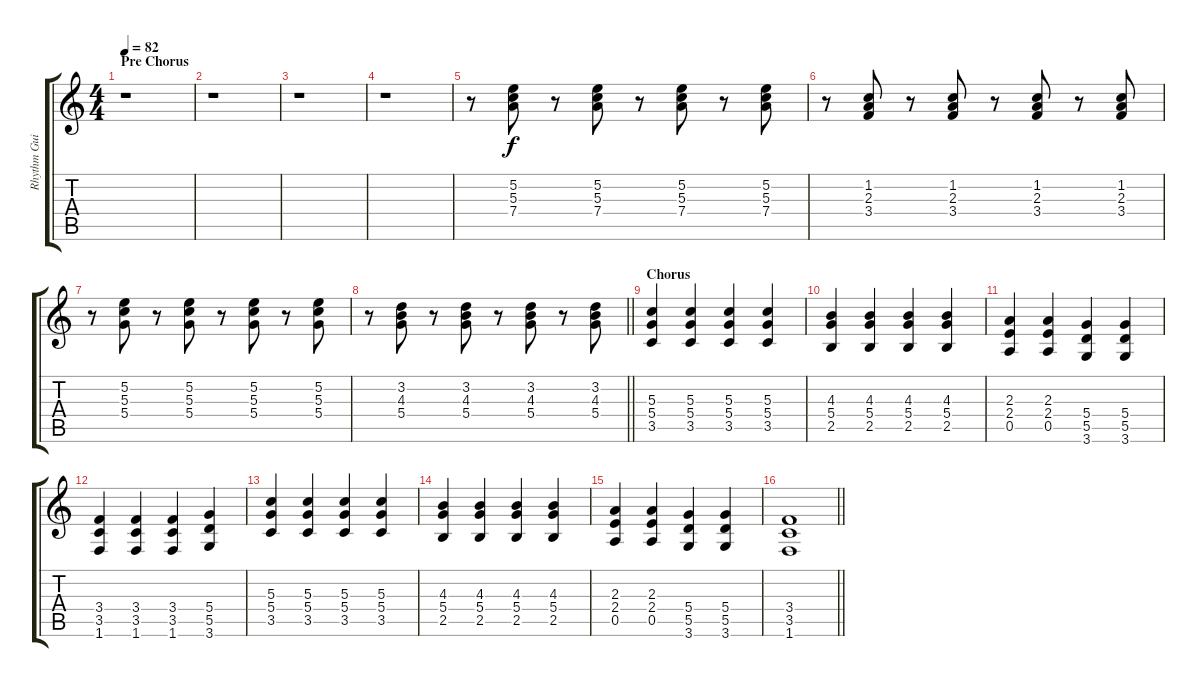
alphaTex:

\track ("Rhythm Guitar" "Rhythm Gui") {instrument acousticguitarsteel}
\staff {score tabs}
\tuning (E4 B3 G3 D3 A2 E2) {hide}
\ts (4 4)
\section ("" "Pre Chorus")
\tempo 82
\clef g2
\ks c
r.1{dy fff} |
r.1 |
r.1 |
r.1 |
r.8 (5.2 5.3 7.4).8{dy f} r.8 (5.2 5.3 7.4).8 r.8 (5.2 5.3 7.4).8 r.8 (5.2 5.3 7.4).8 |
r.8 (1.2 2.3 3.4).8 r.8 (1.2 2.3 3.4).8 r.8 (1.2 2.3 3.4).8 r.8 (1.2 2.3 3.4).8 |
r.8 (5.2 5.3 5.4).8 r.8 (5.2 5.3 5.4).8 r.8 (5.2 5.3 5.4).8 r.8 (5.2 5.3 5.4).8 |
\barLineRight lightlight
r.8 (3.2 4.3 5.4).8 r.8 (3.2 4.3 5.4).8 r.8 (3.2 4.3 5.4).8 r.8 (3.2 4.3 5.4).8 |
\section ("" "Chorus")
(5.3 5.4 3.5).4 (5.3 5.4 3.5).4 (5.3 5.4 3.5).4 (5.3 5.4 3.5).4 |
(4.3 5.4 2.5).4 (4.3 5.4 2.5).4 (4.3 5.4 2.5).4 (4.3 5.4 2.5).4 |
(2.3 2.4 0.5).4 (2.3 2.4 0.5).4 (5.4 5.5 3.6).4 (5.4 5.5 3.6).4 |
(3.4 3.5 1.6).4 (3.4 3.5 1.6).4 (3.4 3.5 1.6).4 (5.4 5.5 3.6).4 |
(5.3 5.4 3.5).4 (5.3 5.4 3.5).4 (5.3 5.4 3.5).4 (5.3 5.4 3.5).4 |
(4.3 5.4 2.5).4 (4.3 5.4 2.5).4 (4.3 5.4 2.5).4 (4.3 5.4 2.5).4 |
(2.3 2.4 0.5).4 (2.3 2.4 0.5).4 (5.4 5.5 3.6).4 (5.4 5.5 3.6).4 |
\barLineRight lightlight
(3.4 3.5 1.6).1
